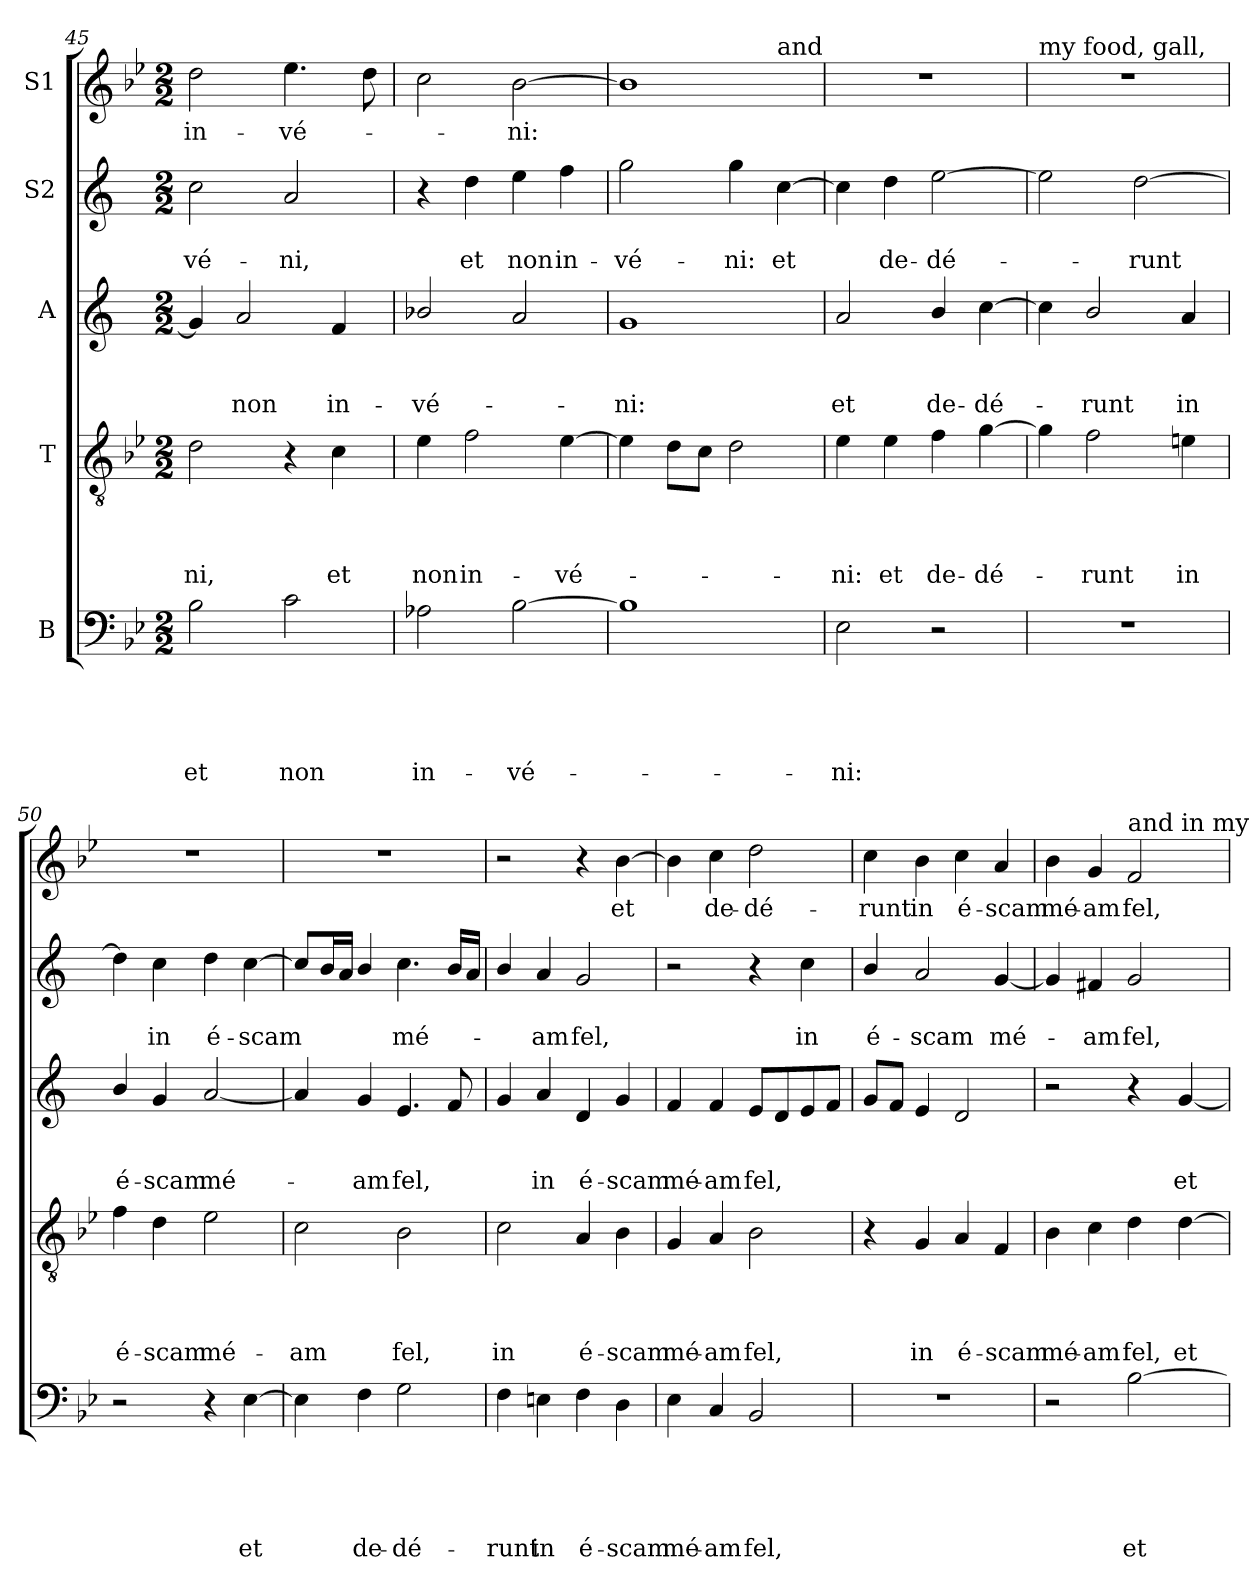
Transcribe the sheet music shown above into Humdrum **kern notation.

**kern	**text	**text	**text	**text	**text	**kern	**text	**text	**text	**text	**kern	**text	**text	**text	**kern	**text	**text	**kern	**text
*part5	*part5	*part5	*part5	*part5	*part5	*part4	*part4	*part4	*part4	*part4	*part3	*part3	*part3	*part3	*part2	*part2	*part2	*part1	*part1
*staff5	*staff5	*staff5	*staff5	*staff5	*staff5	*staff4	*staff4	*staff4	*staff4	*staff4	*staff3	*staff3	*staff3	*staff3	*staff2	*staff2	*staff2	*staff1	*staff1
*I"B	*	*	*	*	*	*I"T	*	*	*	*	*I"A	*	*	*	*I"S2	*	*	*I"S1	*
*clefF4	*	*	*	*	*	*clefGv2	*	*	*	*	*clefG2	*	*	*	*clefG2	*	*	*clefG2	*
*	*	*	*	*	*	*	*	*	*	*	*ITrd1c2	*	*	*	*ITrd1c2	*	*	*	*
*k[b-e-]	*	*	*	*	*	*k[b-e-]	*	*	*	*	*k[b-e-]	*	*	*	*k[b-e-]	*	*	*k[b-e-]	*
*B-:	*	*	*	*	*	*B-:	*	*	*	*	*B-:	*	*	*	*B-:	*	*	*B-:	*
*M2/2	*	*	*	*	*	*M2/2	*	*	*	*	*M2/2	*	*	*	*M2/2	*	*	*M2/2	*
=45	=45	=45	=45	=45	=45	=45	=45	=45	=45	=45	=45	=45	=45	=45	=45	=45	=45	=45	=45
!	!	!	!	!	!LO:LY:b	!	!	!	!	!LO:LY:b	!	!	!	!	!	!	!LO:LY:b	!	!LO:LY:b
2B-\	.	.	.	.	et	2d\	.	.	.	-ni,	4f/]	.	.	.	2b-\	.	-vé-	2dd\	in-
!	!	!	!	!	!	!	!	!	!	!	!	!	!	!LO:LY:b	!	!	!	!	!
.	.	.	.	.	.	.	.	.	.	.	2g/	.	.	non	.	.	.	.	.
!	!	!	!	!	!LO:LY:b	!	!	!	!	!	!	!	!	!	!	!	!LO:LY:b	!	!LO:LY:b
2c\	.	.	.	.	non	4r	.	.	.	.	.	.	.	.	2g/	.	-ni,	4.ee-\	-vé-
!	!	!	!	!	!	!	!	!	!	!LO:LY:b	!	!	!	!LO:LY:b	!	!	!	!	!
.	.	.	.	.	.	4c\	.	.	.	et	4e-/	.	.	in-	.	.	.	.	.
.	.	.	.	.	.	.	.	.	.	.	.	.	.	.	.	.	.	8dd\	.
=46	=46	=46	=46	=46	=46	=46	=46	=46	=46	=46	=46	=46	=46	=46	=46	=46	=46	=46	=46
!	!	!	!	!	!LO:LY:b	!	!	!	!	!LO:LY:b	!	!	!	!LO:LY:b	!	!	!	!	!
2A-X\	.	.	.	.	in-	4e-\	.	.	.	non	2a-X/	.	.	-vé-	4r	.	.	2cc\	.
!	!	!	!	!	!	!	!	!	!	!LO:LY:b	!	!	!	!	!	!	!LO:LY:b	!	!
.	.	.	.	.	.	2f\	.	.	.	in-	.	.	.	.	4cc\	.	et	.	.
!	!	!	!	!	!LO:LY:b	!	!	!	!	!	!	!	!	!	!	!	!LO:LY:b	!	!LO:LY:b
[2B-\	.	.	.	.	-vé-	.	.	.	.	.	2g/	.	.	.	4dd\	.	non	[2b-\	-ni:
!	!	!	!	!	!	!	!	!	!	!LO:LY:b	!	!	!	!	!	!	!LO:LY:b	!	!
.	.	.	.	.	.	[4e-\	.	.	.	-vé-	.	.	.	.	4ee-\	.	in-	.	.
=47	=47	=47	=47	=47	=47	=47	=47	=47	=47	=47	=47	=47	=47	=47	=47	=47	=47	=47	=47
!	!	!	!	!	!	!	!	!	!	!	!	!	!	!LO:LY:b	!	!	!LO:LY:b	!	!
*	*	*	*	*	*	*	*	*	*	*	*	*	*	*	*	*	*	*^	*
1B-]	.	.	.	.	.	4e-\]	.	.	.	.	1f	.	.	-ni:	2ff\	.	-vé-	1b-]	2.ryy	.
.	.	.	.	.	.	8d\L	.	.	.	.	.	.	.	.	.	.	.	.	.	.
.	.	.	.	.	.	8c\J	.	.	.	.	.	.	.	.	.	.	.	.	.	.
!	!	!	!	!	!	!	!	!	!	!	!	!	!	!	!	!	!LO:LY:b	!	!	!
.	.	.	.	.	.	2d\	.	.	.	.	.	.	.	.	4ff\	.	-ni:	.	.	.
!	!	!	!	!	!	!	!	!	!	!	!	!	!	!	!	!	!	!	!LO:TX:a:t=and	!
!	!	!	!	!	!	!	!	!	!	!	!	!	!	!	!	!	!LO:LY:b	!	!	!
.	.	.	.	.	.	.	.	.	.	.	.	.	.	.	[4b-\	.	et	.	4ryy	.
=48	=48	=48	=48	=48	=48	=48	=48	=48	=48	=48	=48	=48	=48	=48	=48	=48	=48	=48	=48	=48
!	!	!	!	!	!	!	!	!	!	!	!	!	!	!	!	!	!	!LO:TX:a:t=they put into	!	!
!	!	!	!	!	!LO:LY:b	!	!	!	!	!LO:LY:b	!	!	!	!LO:LY:b	!	!	!	!	!	!
*	*	*	*	*	*	*	*	*	*	*	*	*	*	*	*	*	*	*v	*v	*
2E-\	.	.	.	.	-ni:	4e-\	.	.	.	-ni:	2g/	.	.	et	4b-\]	.	.	1r	.
!	!	!	!	!	!	!	!	!	!	!LO:LY:b	!	!	!	!	!	!	!LO:LY:b	!	!
.	.	.	.	.	.	4e-\	.	.	.	et	.	.	.	.	4cc\	.	de-	.	.
!	!	!	!	!	!	!	!	!	!	!LO:LY:b	!	!	!	!LO:LY:b	!	!	!LO:LY:b	!	!
2r	.	.	.	.	.	4f\	.	.	.	de-	4a/	.	.	de-	[2dd\	.	-dé-	.	.
!	!	!	!	!	!	!	!	!	!	!LO:LY:b	!	!	!	!LO:LY:b	!	!	!	!	!
.	.	.	.	.	.	[4g\	.	.	.	-dé-	[4b-\	.	.	-dé-	.	.	.	.	.
=49	=49	=49	=49	=49	=49	=49	=49	=49	=49	=49	=49	=49	=49	=49	=49	=49	=49	=49	=49
!	!	!	!	!	!	!	!	!	!	!	!	!	!	!	!	!	!	!LO:TX:a:t=my food, gall,	!
1r	.	.	.	.	.	4g\]	.	.	.	.	4b-\]	.	.	.	2dd\]	.	.	1r	.
!	!	!	!	!	!	!	!	!	!	!LO:LY:b	!	!	!	!LO:LY:b	!	!	!	!	!
.	.	.	.	.	.	2f\	.	.	.	-runt	2a/	.	.	-runt	.	.	.	.	.
!	!	!	!	!	!	!	!	!	!	!	!	!	!	!	!	!	!LO:LY:b	!	!
.	.	.	.	.	.	.	.	.	.	.	.	.	.	.	[2cc\	.	-runt	.	.
!	!	!	!	!	!	!	!	!	!	!LO:LY:b	!	!	!	!LO:LY:b	!	!	!	!	!
.	.	.	.	.	.	4eni\	.	.	.	in	4g/	.	.	in	.	.	.	.	.
!!LO:PB:g=z
=50	=50	=50	=50	=50	=50	=50	=50	=50	=50	=50	=50	=50	=50	=50	=50	=50	=50	=50	=50
!	!	!	!	!	!	!	!	!	!	!LO:LY:b	!	!	!	!LO:LY:b	!	!	!	!	!
2r	.	.	.	.	.	4f\	.	.	.	é-	4a/	.	.	é-	4cc\]	.	.	1r	.
!	!	!	!	!	!	!	!	!	!	!LO:LY:b	!	!	!	!LO:LY:b	!	!	!LO:LY:b	!	!
.	.	.	.	.	.	4d\	.	.	.	-scam	4f/	.	.	-scam	4b-\	.	in	.	.
!	!	!	!	!	!	!	!	!	!	!LO:LY:b	!	!	!	!LO:LY:b	!	!	!LO:LY:b	!	!
4r	.	.	.	.	.	2e-i\	.	.	.	mé-	[2g/	.	.	mé-	4cc\	.	é-	.	.
!	!	!	!	!	!LO:LY:b	!	!	!	!	!	!	!	!	!	!	!	!LO:LY:b	!	!
[4E-\	.	.	.	.	et	.	.	.	.	.	.	.	.	.	[4b-\	.	-scam	.	.
=51	=51	=51	=51	=51	=51	=51	=51	=51	=51	=51	=51	=51	=51	=51	=51	=51	=51	=51	=51
!	!	!	!	!	!	!	!	!	!	!LO:LY:b	!	!	!	!	!	!	!	!	!
4E-\]	.	.	.	.	.	2c\	.	.	.	-am	4g/]	.	.	.	8b-/L]	.	.	1r	.
.	.	.	.	.	.	.	.	.	.	.	.	.	.	.	16a/L	.	.	.	.
.	.	.	.	.	.	.	.	.	.	.	.	.	.	.	16g/JJ	.	.	.	.
!	!	!	!	!	!LO:LY:b	!	!	!	!	!	!	!	!	!LO:LY:b	!	!	!	!	!
4F\	.	.	.	.	de-	.	.	.	.	.	4f/	.	.	-am	4a/	.	.	.	.
!	!	!	!	!	!LO:LY:b	!	!	!	!	!LO:LY:b	!	!	!	!LO:LY:b	!	!	!LO:LY:b	!	!
2G\	.	.	.	.	-dé-	2B-\	.	.	.	fel,	4.d/	.	.	fel,	4.b-\	.	mé-	.	.
.	.	.	.	.	.	.	.	.	.	.	8e-/	.	.	.	16a/LL	.	.	.	.
.	.	.	.	.	.	.	.	.	.	.	.	.	.	.	16g/JJ	.	.	.	.
=52	=52	=52	=52	=52	=52	=52	=52	=52	=52	=52	=52	=52	=52	=52	=52	=52	=52	=52	=52
!	!	!	!	!	!LO:LY:b	!	!	!	!	!LO:LY:b	!	!	!	!	!	!	!	!	!
4F\	.	.	.	.	-runt	2c\	.	.	.	in	4f/	.	.	.	4a/	.	.	2r	.
!	!	!	!	!	!LO:LY:b	!	!	!	!	!	!	!	!	!LO:LY:b	!	!	!LO:LY:b	!	!
4En\	.	.	.	.	in	.	.	.	.	.	4g/	.	.	in	4g/	.	-am	.	.
!	!	!	!	!	!LO:LY:b	!	!	!	!	!LO:LY:b	!	!	!	!LO:LY:b	!	!	!LO:LY:b	!	!
4F\	.	.	.	.	é-	4A/	.	.	.	é-	4c/	.	.	é-	2f/	.	fel,	4r	.
!	!	!	!	!	!LO:LY:b	!	!	!	!	!LO:LY:b	!	!	!	!LO:LY:b	!	!	!	!	!LO:LY:b
4D\	.	.	.	.	-scam	4B-\	.	.	.	-scam	4f/	.	.	-scam	.	.	.	[4b-\	et
=53	=53	=53	=53	=53	=53	=53	=53	=53	=53	=53	=53	=53	=53	=53	=53	=53	=53	=53	=53
!	!	!	!	!	!LO:LY:b	!	!	!	!	!LO:LY:b	!	!	!	!LO:LY:b	!	!	!	!	!
4E-i\	.	.	.	.	mé-	4G/	.	.	.	mé-	4e-/	.	.	mé-	2r	.	.	4b-\]	.
!	!	!	!	!	!LO:LY:b	!	!	!	!	!LO:LY:b	!	!	!	!LO:LY:b	!	!	!	!	!LO:LY:b
4C/	.	.	.	.	-am	4A/	.	.	.	-am	4e-/	.	.	-am	.	.	.	4cc\	de-
!	!	!	!	!	!LO:LY:b	!	!	!	!	!LO:LY:b	!	!	!	!LO:LY:b	!	!	!	!	!LO:LY:b
2BB-/	.	.	.	.	fel,	2B-\	.	.	.	fel,	8d/L	.	.	fel,	4r	.	.	2dd\	-dé-
.	.	.	.	.	.	.	.	.	.	.	8c/	.	.	.	.	.	.	.	.
!	!	!	!	!	!	!	!	!	!	!	!	!	!	!	!	!	!LO:LY:b	!	!
.	.	.	.	.	.	.	.	.	.	.	8d/	.	.	.	4b-\	.	in	.	.
.	.	.	.	.	.	.	.	.	.	.	8e-/J	.	.	.	.	.	.	.	.
=54	=54	=54	=54	=54	=54	=54	=54	=54	=54	=54	=54	=54	=54	=54	=54	=54	=54	=54	=54
!	!	!	!	!	!	!	!	!	!	!	!	!	!	!	!	!	!LO:LY:b	!	!LO:LY:b
1r	.	.	.	.	.	4r	.	.	.	.	8f/L	.	.	.	4a/	.	é-	4cc\	-runt
.	.	.	.	.	.	.	.	.	.	.	8e-/J	.	.	.	.	.	.	.	.
!	!	!	!	!	!	!	!	!	!	!LO:LY:b	!	!	!	!	!	!	!LO:LY:b	!	!LO:LY:b
.	.	.	.	.	.	4G/	.	.	.	in	4d/	.	.	.	2g/	.	-scam	4b-\	in
!	!	!	!	!	!	!	!	!	!	!LO:LY:b	!	!	!	!	!	!	!	!	!LO:LY:b
.	.	.	.	.	.	4A/	.	.	.	é-	2c/	.	.	.	.	.	.	4cc\	é-
!	!	!	!	!	!	!	!	!	!	!LO:LY:b	!	!	!	!	!	!	!LO:LY:b	!	!LO:LY:b
.	.	.	.	.	.	4F/	.	.	.	-scam	.	.	.	.	[4f/	.	mé-	4a/	-scam
!!LO:LB:g=z
=55	=55	=55	=55	=55	=55	=55	=55	=55	=55	=55	=55	=55	=55	=55	=55	=55	=55	=55	=55
!	!	!	!	!	!	!	!	!	!	!LO:LY:b	!	!	!	!	!	!	!	!	!LO:LY:b
2r	.	.	.	.	.	4B-\	.	.	.	mé-	2r	.	.	.	4f/]	.	.	4b-\	mé-
!	!	!	!	!	!	!	!	!	!	!LO:LY:b	!	!	!	!	!	!	!LO:LY:b	!	!LO:LY:b
.	.	.	.	.	.	4c\	.	.	.	-am	.	.	.	.	4eni/	.	-am	4g/	-am
!	!	!	!	!	!	!	!	!	!	!	!	!	!	!	!	!	!	!LO:TX:a:t=and in my	!
!	!	!	!	!	!LO:LY:b	!	!	!	!	!LO:LY:b	!	!	!	!	!	!	!LO:LY:b	!	!LO:LY:b
[2B-\	.	.	.	.	et	4d\	.	.	.	fel,	4r	.	.	.	2f/	.	fel,	2f/	fel,
!	!	!	!	!	!	!	!	!	!	!LO:LY:b	!	!	!	!LO:LY:b	!	!	!	!	!
.	.	.	.	.	.	[4d\	.	.	.	et	[4f/	.	.	et	.	.	.	.	.
=	=	=	=	=	=	=	=	=	=	=	=	=	=	=	=	=	=	=	=
*-	*-	*-	*-	*-	*-	*-	*-	*-	*-	*-	*-	*-	*-	*-	*-	*-	*-	*-	*-
